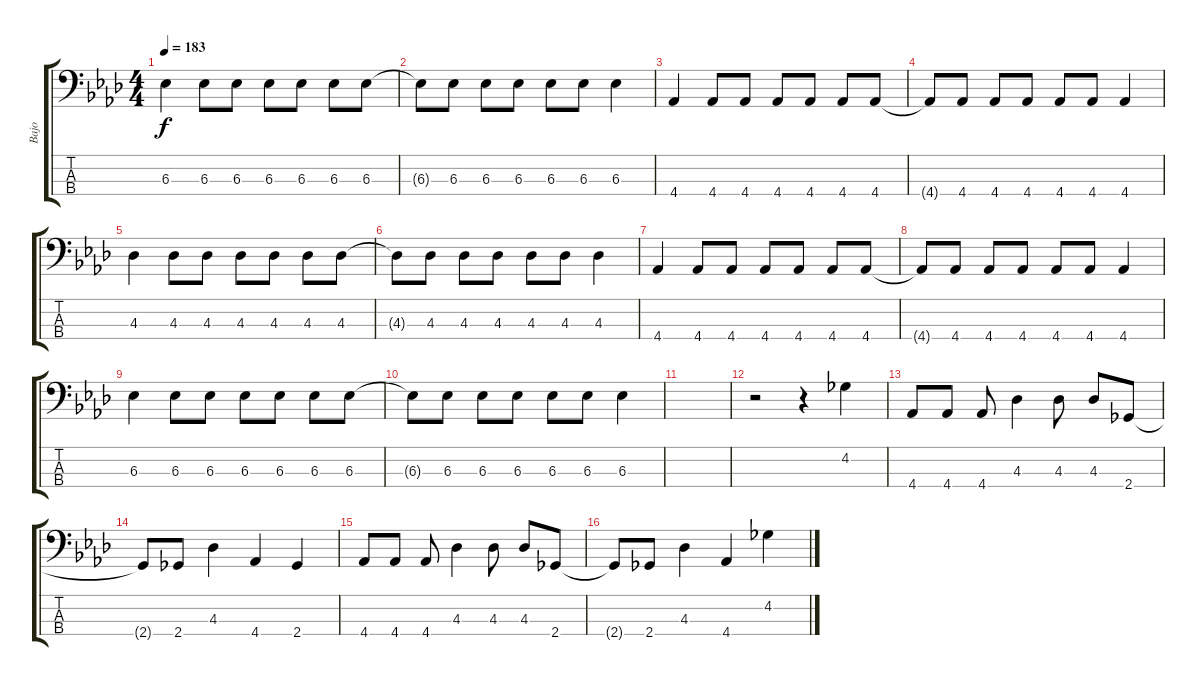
\track ("Bajo" "Bajo") {instrument electricbasspick}
\staff {score tabs}
\tuning (G2 D2 A1 E1) {hide}
\ts (4 4)
\tempo 183
\clef f4
\ks ab
6.3.4{dy f} 6.3.8 6.3.8 6.3.8 6.3.8 6.3.8 6.3.8 |
6.3{t}.8 6.3.8 6.3.8 6.3.8 6.3.8 6.3.8 6.3.4 |
4.4.4 4.4.8 4.4.8 4.4.8 4.4.8 4.4.8 4.4.8 |
4.4{t}.8 4.4.8 4.4.8 4.4.8 4.4.8 4.4.8 4.4.4 |
4.3.4 4.3.8 4.3.8 4.3.8 4.3.8 4.3.8 4.3.8 |
4.3{t}.8 4.3.8 4.3.8 4.3.8 4.3.8 4.3.8 4.3.4 |
4.4.4 4.4.8 4.4.8 4.4.8 4.4.8 4.4.8 4.4.8 |
4.4{t}.8 4.4.8 4.4.8 4.4.8 4.4.8 4.4.8 4.4.4 |
6.3.4 6.3.8 6.3.8 6.3.8 6.3.8 6.3.8 6.3.8 |
6.3{t}.8 6.3.8 6.3.8 6.3.8 6.3.8 6.3.8 6.3.4 |
|
r.2 r.4 4.2.4 |
4.4.8 4.4.8 4.4.8 4.3.4 4.3.8 4.3.8 2.4.8 |
2.4{t}.8 2.4.8 4.3.4 4.4.4 2.4.4 |
4.4.8 4.4.8 4.4.8 4.3.4 4.3.8 4.3.8 2.4.8 |
2.4{t}.8 2.4.8 4.3.4 4.4.4 4.2.4
